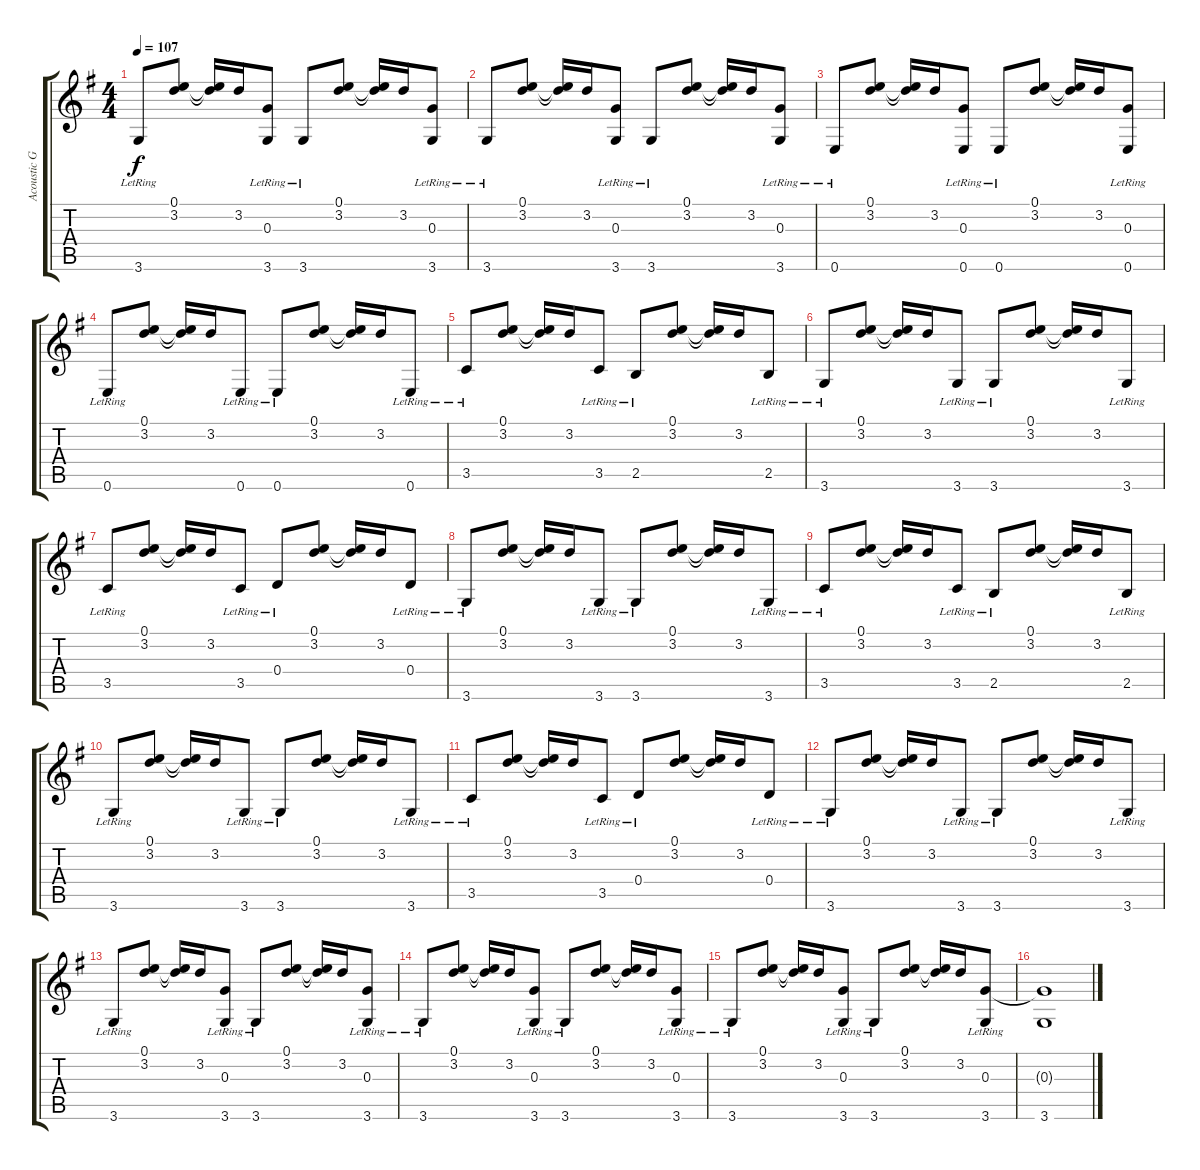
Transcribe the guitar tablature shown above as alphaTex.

\track ("Acoustic Guitar" "Acoustic G") {instrument acousticguitarsteel}
\staff {score tabs}
\tuning (E4 B3 G3 D3 A2 E2) {hide}
\ts (4 4)
\tempo 107
\clef g2
\ks g
3.6{lr}.8{dy f} (0.1 3.2).8 (0.1{t} 3.2{t}).16 3.2.16 (0.3 3.6{lr}).8 3.6{lr}.8 (0.1 3.2).8 (0.1{t} 3.2{t}).16 3.2.16 (0.3 3.6{lr}).8 |
3.6{lr}.8 (0.1 3.2).8 (0.1{t} 3.2{t}).16 3.2.16 (0.3 3.6{lr}).8 3.6{lr}.8 (0.1 3.2).8 (0.1{t} 3.2{t}).16 3.2.16 (0.3 3.6{lr}).8 |
0.6{lr}.8 (0.1 3.2).8 (0.1{t} 3.2{t}).16 3.2.16 (0.3 0.6{lr}).8 0.6{lr}.8 (0.1 3.2).8 (0.1{t} 3.2{t}).16 3.2.16 (0.3 0.6{lr}).8 |
0.6{lr}.8 (0.1 3.2).8 (0.1{t} 3.2{t}).16 3.2.16 0.6{lr}.8 0.6{lr}.8 (0.1 3.2).8 (0.1{t} 3.2{t}).16 3.2.16 0.6{lr}.8 |
3.5{lr}.8 (0.1 3.2).8 (0.1{t} 3.2{t}).16 3.2.16 3.5{lr}.8 2.5{lr}.8 (0.1 3.2).8 (0.1{t} 3.2{t}).16 3.2.16 2.5{lr}.8 |
3.6{lr}.8 (0.1 3.2).8 (0.1{t} 3.2{t}).16 3.2.16 3.6{lr}.8 3.6{lr}.8 (0.1 3.2).8 (0.1{t} 3.2{t}).16 3.2.16 3.6{lr}.8 |
3.5{lr}.8 (0.1 3.2).8 (0.1{t} 3.2{t}).16 3.2.16 3.5{lr}.8 0.4{lr}.8 (0.1 3.2).8 (0.1{t} 3.2{t}).16 3.2.16 0.4{lr}.8 |
3.6{lr}.8 (0.1 3.2).8 (0.1{t} 3.2{t}).16 3.2.16 3.6{lr}.8 3.6{lr}.8 (0.1 3.2).8 (0.1{t} 3.2{t}).16 3.2.16 3.6{lr}.8 |
3.5{lr}.8 (0.1 3.2).8 (0.1{t} 3.2{t}).16 3.2.16 3.5{lr}.8 2.5{lr}.8 (0.1 3.2).8 (0.1{t} 3.2{t}).16 3.2.16 2.5{lr}.8 |
3.6{lr}.8 (0.1 3.2).8 (0.1{t} 3.2{t}).16 3.2.16 3.6{lr}.8 3.6{lr}.8 (0.1 3.2).8 (0.1{t} 3.2{t}).16 3.2.16 3.6{lr}.8 |
3.5{lr}.8 (0.1 3.2).8 (0.1{t} 3.2{t}).16 3.2.16 3.5{lr}.8 0.4{lr}.8 (0.1 3.2).8 (0.1{t} 3.2{t}).16 3.2.16 0.4{lr}.8 |
3.6{lr}.8 (0.1 3.2).8 (0.1{t} 3.2{t}).16 3.2.16 3.6{lr}.8 3.6{lr}.8 (0.1 3.2).8 (0.1{t} 3.2{t}).16 3.2.16 3.6{lr}.8 |
3.6{lr}.8 (0.1 3.2).8 (0.1{t} 3.2{t}).16 3.2.16 (0.3 3.6{lr}).8 3.6{lr}.8 (0.1 3.2).8 (0.1{t} 3.2{t}).16 3.2.16 (0.3 3.6{lr}).8 |
3.6{lr}.8 (0.1 3.2).8 (0.1{t} 3.2{t}).16 3.2.16 (0.3 3.6{lr}).8 3.6{lr}.8 (0.1 3.2).8 (0.1{t} 3.2{t}).16 3.2.16 (0.3 3.6{lr}).8 |
3.6{lr}.8 (0.1 3.2).8 (0.1{t} 3.2{t}).16 3.2.16 (0.3 3.6{lr}).8 3.6{lr}.8 (0.1 3.2).8 (0.1{t} 3.2{t}).16 3.2.16 (0.3 3.6{lr}).8 |
(0.3{t} 3.6).1
